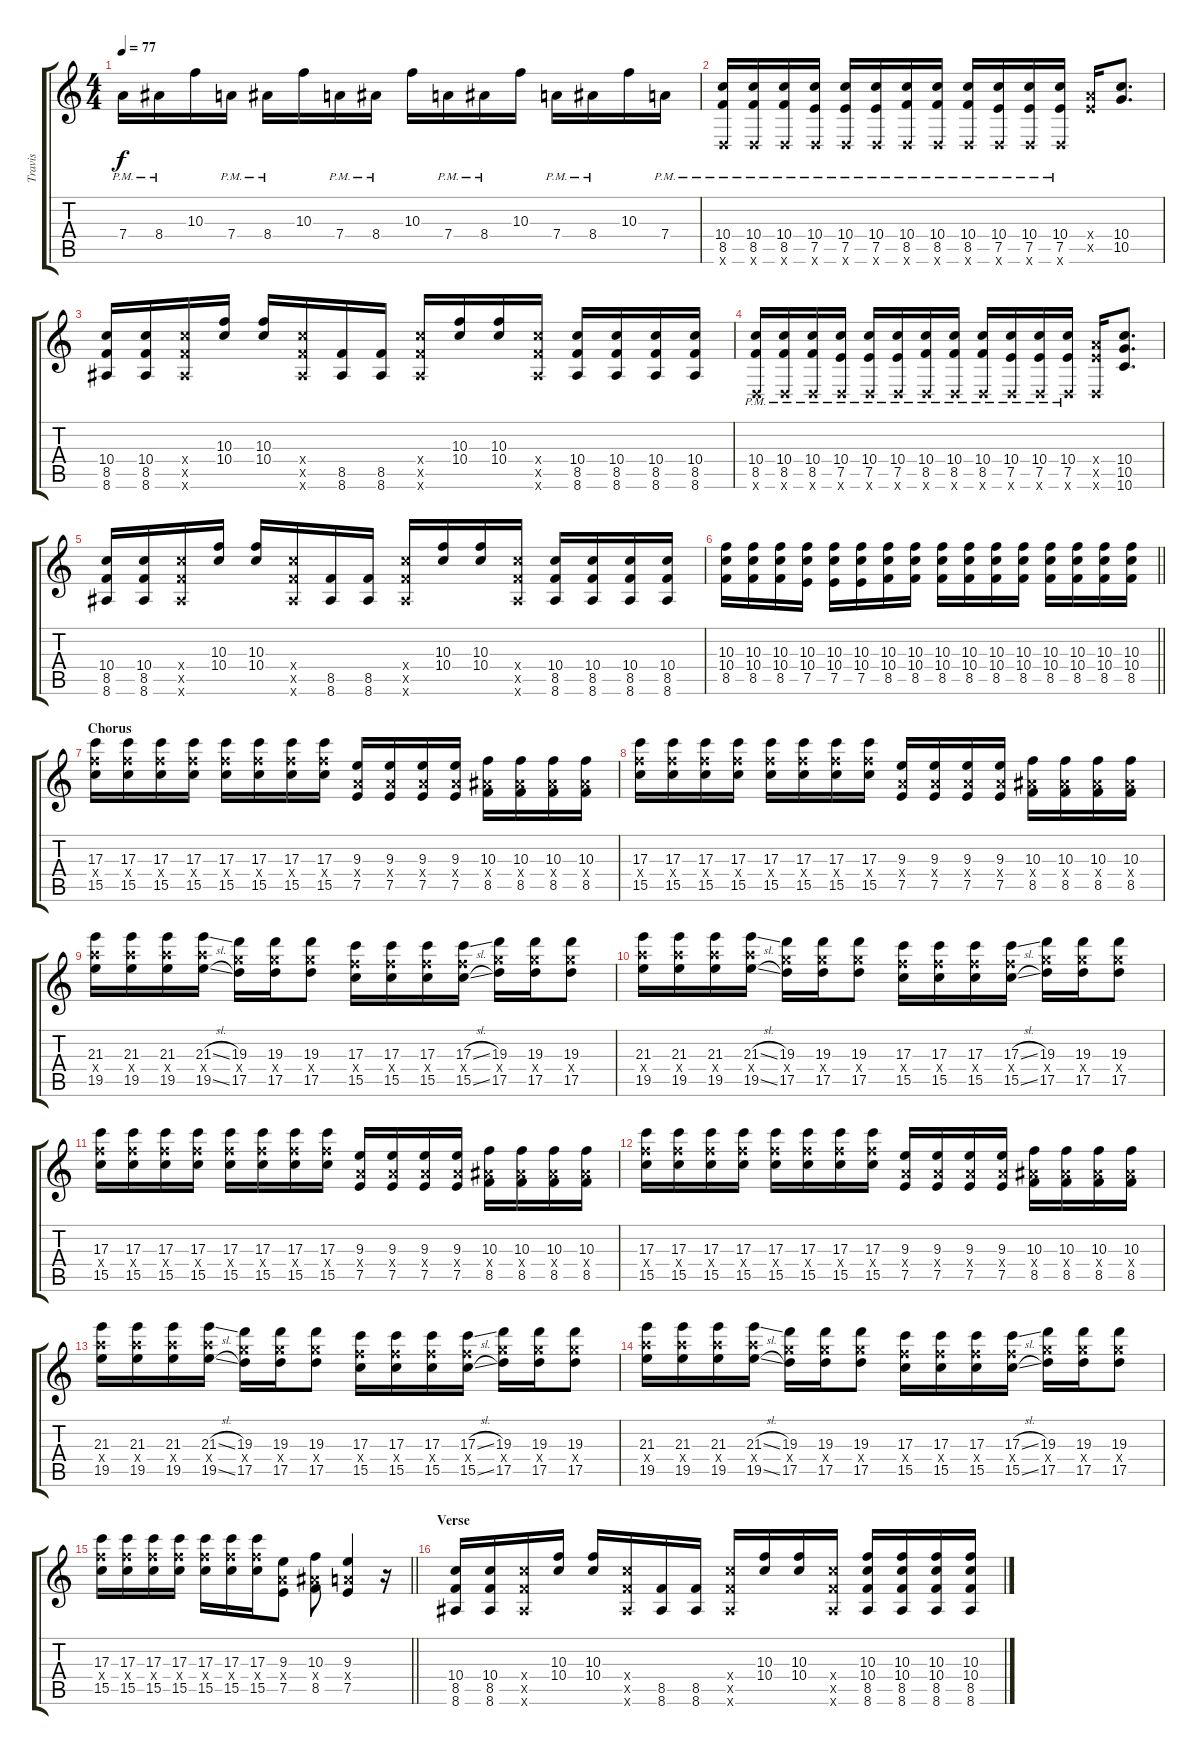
\track ("Travis" "Travis") {instrument overdrivenguitar}
\staff {score tabs}
\tuning (E4 B3 G3 D3 A2 D2) {hide}
\ts (4 4)
\tempo 77
\clef g2
\ks c
7.4{pm}.16{dy f} 8.4{pm}.16 10.3.16 7.4{pm}.16 8.4{pm}.16 10.3.16 7.4{pm}.16 8.4{pm}.16 10.3.16 7.4{pm}.16 8.4{pm}.16 10.3.16 7.4{pm}.16 8.4{pm}.16 10.3.16 7.4{pm}.16 |
(10.4{pm} 8.5{pm} 0.6{x}).16 (10.4{pm} 8.5{pm} 0.6{x}).16 (10.4{pm} 8.5{pm} 0.6{x}).16 (10.4{pm} 7.5{pm} 0.6{x}).16 (10.4{pm} 7.5{pm} 0.6{x}).16 (10.4{pm} 7.5{pm} 0.6{x}).16 (10.4{pm} 8.5{pm} 0.6{x}).16 (10.4{pm} 8.5{pm} 0.6{x}).16 (10.4{pm} 8.5{pm} 0.6{x}).16 (10.4{pm} 7.5{pm} 0.6{x}).16 (10.4{pm} 7.5{pm} 0.6{x}).16 (10.4{pm} 7.5{pm} 0.6{x}).16 (7.4{x} 7.5{x}).16 (10.4 10.5).8{d} |
(10.4 8.5 8.6).16 (10.4 8.5 8.6).16 (10.4{x} 8.5{x} 8.6{x}).16 (10.3 10.4).16 (10.3 10.4).16 (10.4{x} 8.5{x} 8.6{x}).16 (8.5 8.6).16 (8.5 8.6).16 (10.4{x} 8.5{x} 8.6{x}).16 (10.3 10.4).16 (10.3 10.4).16 (10.4{x} 8.5{x} 8.6{x}).16 (10.4 8.5 8.6).16 (10.4 8.5 8.6).16 (10.4 8.5 8.6).16 (10.4 8.5 8.6).16 |
(10.4{pm} 8.5{pm} 0.6{x}).16 (10.4{pm} 8.5{pm} 0.6{x}).16 (10.4{pm} 8.5{pm} 0.6{x}).16 (10.4{pm} 7.5{pm} 0.6{x}).16 (10.4{pm} 7.5{pm} 0.6{x}).16 (10.4{pm} 7.5{pm} 0.6{x}).16 (10.4{pm} 8.5{pm} 0.6{x}).16 (10.4{pm} 8.5{pm} 0.6{x}).16 (10.4{pm} 8.5{pm} 0.6{x}).16 (10.4{pm} 7.5{pm} 0.6{x}).16 (10.4{pm} 7.5{pm} 0.6{x}).16 (10.4{pm} 7.5{pm} 0.6{x}).16 (7.4{x} 7.5{x} 0.6{x}).16 (10.4 10.5 10.6).8{d} |
(10.4 8.5 8.6).16 (10.4 8.5 8.6).16 (10.4{x} 8.5{x} 8.6{x}).16 (10.3 10.4).16 (10.3 10.4).16 (10.4{x} 8.5{x} 8.6{x}).16 (8.5 8.6).16 (8.5 8.6).16 (10.4{x} 8.5{x} 8.6{x}).16 (10.3 10.4).16 (10.3 10.4).16 (10.4{x} 8.5{x} 8.6{x}).16 (10.4 8.5 8.6).16 (10.4 8.5 8.6).16 (10.4 8.5 8.6).16 (10.4 8.5 8.6).16 |
\barLineRight lightlight
(10.3 10.4 8.5).16 (10.3 10.4 8.5).16 (10.3 10.4 8.5).16 (10.3 10.4 7.5).16 (10.3 10.4 7.5).16 (10.3 10.4 7.5).16 (10.3 10.4 8.5).16 (10.3 10.4 8.5).16 (10.3 10.4 8.5).16 (10.3 10.4 8.5).16 (10.3 10.4 8.5).16 (10.3 10.4 8.5).16 (10.3 10.4 8.5).16 (10.3 10.4 8.5).16 (10.3 10.4 8.5).16 (10.3 10.4 8.5).16 |
\section ("" "Chorus")
(17.3 15.4{x} 15.5).16 (17.3 15.4{x} 15.5).16 (17.3 15.4{x} 15.5).16 (17.3 15.4{x} 15.5).16 (17.3 15.4{x} 15.5).16 (17.3 15.4{x} 15.5).16 (17.3 15.4{x} 15.5).16 (17.3 15.4{x} 15.5).16 (9.3 7.4{x} 7.5).16 (9.3 7.4{x} 7.5).16 (9.3 7.4{x} 7.5).16 (9.3 7.4{x} 7.5).16 (10.3 8.4{x} 8.5).16 (10.3 8.4{x} 8.5).16 (10.3 8.4{x} 8.5).16 (10.3 8.4{x} 8.5).16 |
(17.3 15.4{x} 15.5).16 (17.3 15.4{x} 15.5).16 (17.3 15.4{x} 15.5).16 (17.3 15.4{x} 15.5).16 (17.3 15.4{x} 15.5).16 (17.3 15.4{x} 15.5).16 (17.3 15.4{x} 15.5).16 (17.3 15.4{x} 15.5).16 (9.3 7.4{x} 7.5).16 (9.3 7.4{x} 7.5).16 (9.3 7.4{x} 7.5).16 (9.3 7.4{x} 7.5).16 (10.3 8.4{x} 8.5).16 (10.3 8.4{x} 8.5).16 (10.3 8.4{x} 8.5).16 (10.3 8.4{x} 8.5).16 |
(21.3 19.4{x} 19.5).16 (21.3 19.4{x} 19.5).16 (21.3 19.4{x} 19.5).16 (21.3{sl} 19.4{x} 19.5{sl}).16 (19.3 17.4{x} 17.5).16 (19.3 17.4{x} 17.5).16 (19.3 17.4{x} 17.5).8 (17.3 15.4{x} 15.5).16 (17.3 15.4{x} 15.5).16 (17.3 15.4{x} 15.5).16 (17.3{sl} 15.4{x} 15.5{sl}).16 (19.3 17.4{x} 17.5).16 (19.3 17.4{x} 17.5).16 (19.3 17.4{x} 17.5).8 |
(21.3 19.4{x} 19.5).16 (21.3 19.4{x} 19.5).16 (21.3 19.4{x} 19.5).16 (21.3{sl} 19.4{x} 19.5{sl}).16 (19.3 17.4{x} 17.5).16 (19.3 17.4{x} 17.5).16 (19.3 17.4{x} 17.5).8 (17.3 15.4{x} 15.5).16 (17.3 15.4{x} 15.5).16 (17.3 15.4{x} 15.5).16 (17.3{sl} 15.4{x} 15.5{sl}).16 (19.3 17.4{x} 17.5).16 (19.3 17.4{x} 17.5).16 (19.3 17.4{x} 17.5).8 |
(17.3 15.4{x} 15.5).16 (17.3 15.4{x} 15.5).16 (17.3 15.4{x} 15.5).16 (17.3 15.4{x} 15.5).16 (17.3 15.4{x} 15.5).16 (17.3 15.4{x} 15.5).16 (17.3 15.4{x} 15.5).16 (17.3 15.4{x} 15.5).16 (9.3 7.4{x} 7.5).16 (9.3 7.4{x} 7.5).16 (9.3 7.4{x} 7.5).16 (9.3 7.4{x} 7.5).16 (10.3 8.4{x} 8.5).16 (10.3 8.4{x} 8.5).16 (10.3 8.4{x} 8.5).16 (10.3 8.4{x} 8.5).16 |
(17.3 15.4{x} 15.5).16 (17.3 15.4{x} 15.5).16 (17.3 15.4{x} 15.5).16 (17.3 15.4{x} 15.5).16 (17.3 15.4{x} 15.5).16 (17.3 15.4{x} 15.5).16 (17.3 15.4{x} 15.5).16 (17.3 15.4{x} 15.5).16 (9.3 7.4{x} 7.5).16 (9.3 7.4{x} 7.5).16 (9.3 7.4{x} 7.5).16 (9.3 7.4{x} 7.5).16 (10.3 8.4{x} 8.5).16 (10.3 8.4{x} 8.5).16 (10.3 8.4{x} 8.5).16 (10.3 8.4{x} 8.5).16 |
(21.3 19.4{x} 19.5).16 (21.3 19.4{x} 19.5).16 (21.3 19.4{x} 19.5).16 (21.3{sl} 19.4{x} 19.5{sl}).16 (19.3 17.4{x} 17.5).16 (19.3 17.4{x} 17.5).16 (19.3 17.4{x} 17.5).8 (17.3 15.4{x} 15.5).16 (17.3 15.4{x} 15.5).16 (17.3 15.4{x} 15.5).16 (17.3{sl} 15.4{x} 15.5{sl}).16 (19.3 17.4{x} 17.5).16 (19.3 17.4{x} 17.5).16 (19.3 17.4{x} 17.5).8 |
(21.3 19.4{x} 19.5).16 (21.3 19.4{x} 19.5).16 (21.3 19.4{x} 19.5).16 (21.3{sl} 19.4{x} 19.5{sl}).16 (19.3 17.4{x} 17.5).16 (19.3 17.4{x} 17.5).16 (19.3 17.4{x} 17.5).8 (17.3 15.4{x} 15.5).16 (17.3 15.4{x} 15.5).16 (17.3 15.4{x} 15.5).16 (17.3{sl} 15.4{x} 15.5{sl}).16 (19.3 17.4{x} 17.5).16 (19.3 17.4{x} 17.5).16 (19.3 17.4{x} 17.5).8 |
\barLineRight lightlight
(17.3 15.4{x} 15.5).16 (17.3 15.4{x} 15.5).16 (17.3 15.4{x} 15.5).16 (17.3 15.4{x} 15.5).16 (17.3 15.4{x} 15.5).16 (17.3 15.4{x} 15.5).16 (17.3 15.4{x} 15.5).16 (9.3 7.4{x} 7.5).8 (10.3 8.4{x} 8.5).8 (9.3 7.4{x} 7.5).4 r.16 |
\section ("" "Verse")
(10.4 8.5 8.6).16 (10.4 8.5 8.6).16 (10.4{x} 8.5{x} 8.6{x}).16 (10.3 10.4).16 (10.3 10.4).16 (10.4{x} 8.5{x} 8.6{x}).16 (8.5 8.6).16 (8.5 8.6).16 (10.4{x} 8.5{x} 8.6{x}).16 (10.3 10.4).16 (10.3 10.4).16 (10.4{x} 8.5{x} 8.6{x}).16 (10.3 10.4 8.5 8.6).16 (10.3 10.4 8.5 8.6).16 (10.3 10.4 8.5 8.6).16 (10.3 10.4 8.5 8.6).16
